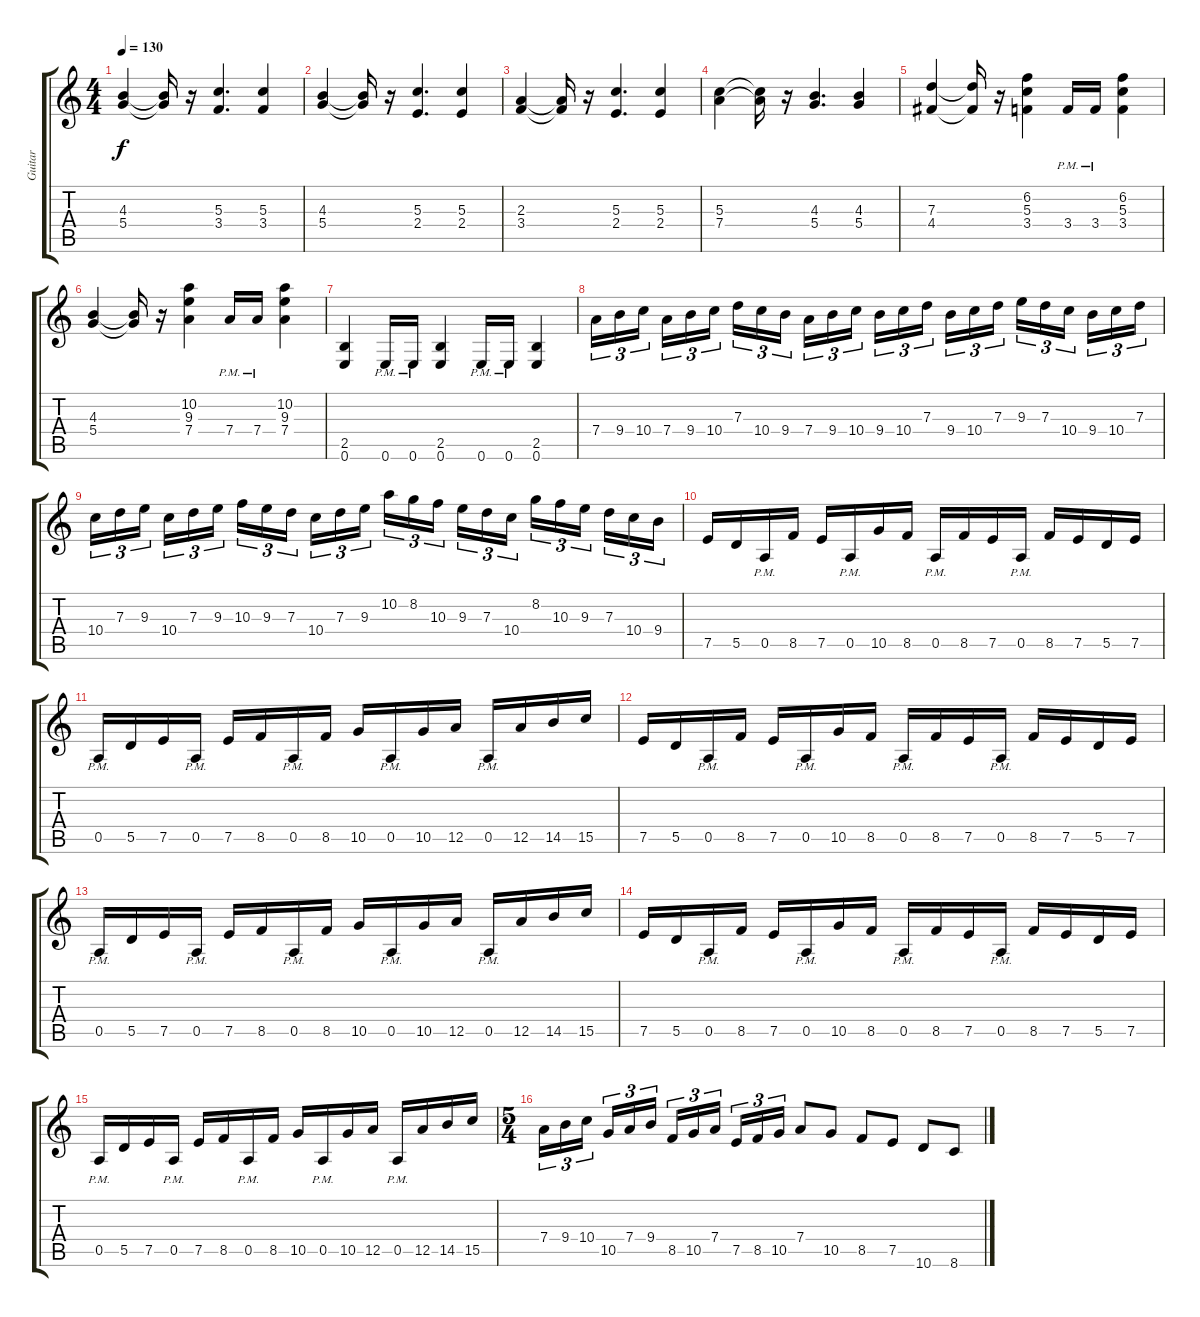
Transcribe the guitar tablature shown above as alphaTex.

\track ("Guitar" "Guitar") {instrument distortionguitar}
\staff {score tabs}
\tuning (E4 B3 G3 D3 A2 E2) {hide}
\ts (4 4)
\tempo 130
\clef g2
\ks c
(4.3 5.4).4{dy f} (4.3{t} 5.4{t}).16 r.16 (5.3 3.4).4{d} (5.3 3.4).4 |
(4.3 5.4).4 (4.3{t} 5.4{t}).16 r.16 (5.3 2.4).4{d} (5.3 2.4).4 |
(2.3 3.4).4 (2.3{t} 3.4{t}).16 r.16 (5.3 2.4).4{d} (5.3 2.4).4 |
(5.3 7.4).4 (5.3{t} 7.4{t}).16 r.16 (4.3 5.4).4{d} (4.3 5.4).4 |
(7.3 4.4).4 (7.3{t} 4.4{t}).16 r.16 (6.2 5.3 3.4).4 3.4{pm}.16 3.4{pm}.16 (6.2 5.3 3.4).4 |
(4.3 5.4).4 (4.3{t} 5.4{t}).16 r.16 (10.2 9.3 7.4).4 7.4{pm}.16 7.4{pm}.16 (10.2 9.3 7.4).4 |
(2.5 0.6).4 0.6{pm}.16 0.6{pm}.16 (2.5 0.6).4 0.6{pm}.16 0.6{pm}.16 (2.5 0.6).4 |
7.4.16{tu (3 2)} 9.4.16{tu (3 2)} 10.4.16{tu (3 2) beam splitsecondary} 7.4.16{tu (3 2)} 9.4.16{tu (3 2)} 10.4.16{tu (3 2)} 7.3.16{tu (3 2)} 10.4.16{tu (3 2)} 9.4.16{tu (3 2) beam splitsecondary} 7.4.16{tu (3 2)} 9.4.16{tu (3 2)} 10.4.16{tu (3 2)} 9.4.16{tu (3 2)} 10.4.16{tu (3 2)} 7.3.16{tu (3 2) beam splitsecondary} 9.4.16{tu (3 2)} 10.4.16{tu (3 2)} 7.3.16{tu (3 2)} 9.3.16{tu (3 2)} 7.3.16{tu (3 2)} 10.4.16{tu (3 2) beam splitsecondary} 9.4.16{tu (3 2)} 10.4.16{tu (3 2)} 7.3.16{tu (3 2)} |
10.4.16{tu (3 2)} 7.3.16{tu (3 2)} 9.3.16{tu (3 2) beam splitsecondary} 10.4.16{tu (3 2)} 7.3.16{tu (3 2)} 9.3.16{tu (3 2)} 10.3.16{tu (3 2)} 9.3.16{tu (3 2)} 7.3.16{tu (3 2) beam splitsecondary} 10.4.16{tu (3 2)} 7.3.16{tu (3 2)} 9.3.16{tu (3 2)} 10.2.16{tu (3 2)} 8.2.16{tu (3 2)} 10.3.16{tu (3 2) beam splitsecondary} 9.3.16{tu (3 2)} 7.3.16{tu (3 2)} 10.4.16{tu (3 2)} 8.2.16{tu (3 2)} 10.3.16{tu (3 2)} 9.3.16{tu (3 2) beam splitsecondary} 7.3.16{tu (3 2)} 10.4.16{tu (3 2)} 9.4.16{tu (3 2)} |
7.5.16 5.5.16 0.5{pm}.16 8.5.16 7.5.16 0.5{pm}.16 10.5.16 8.5.16 0.5{pm}.16 8.5.16 7.5.16 0.5{pm}.16 8.5.16 7.5.16 5.5.16 7.5.16 |
0.5{pm}.16 5.5.16 7.5.16 0.5{pm}.16 7.5.16 8.5.16 0.5{pm}.16 8.5.16 10.5.16 0.5{pm}.16 10.5.16 12.5.16 0.5{pm}.16 12.5.16 14.5.16 15.5.16 |
7.5.16 5.5.16 0.5{pm}.16 8.5.16 7.5.16 0.5{pm}.16 10.5.16 8.5.16 0.5{pm}.16 8.5.16 7.5.16 0.5{pm}.16 8.5.16 7.5.16 5.5.16 7.5.16 |
0.5{pm}.16 5.5.16 7.5.16 0.5{pm}.16 7.5.16 8.5.16 0.5{pm}.16 8.5.16 10.5.16 0.5{pm}.16 10.5.16 12.5.16 0.5{pm}.16 12.5.16 14.5.16 15.5.16 |
7.5.16 5.5.16 0.5{pm}.16 8.5.16 7.5.16 0.5{pm}.16 10.5.16 8.5.16 0.5{pm}.16 8.5.16 7.5.16 0.5{pm}.16 8.5.16 7.5.16 5.5.16 7.5.16 |
0.5{pm}.16 5.5.16 7.5.16 0.5{pm}.16 7.5.16 8.5.16 0.5{pm}.16 8.5.16 10.5.16 0.5{pm}.16 10.5.16 12.5.16 0.5{pm}.16 12.5.16 14.5.16 15.5.16 |
\ts (5 4)
7.4.16{tu (3 2)} 9.4.16{tu (3 2)} 10.4.16{tu (3 2) beam splitsecondary} 10.5.16{tu (3 2)} 7.4.16{tu (3 2)} 9.4.16{tu (3 2)} 8.5.16{tu (3 2)} 10.5.16{tu (3 2)} 7.4.16{tu (3 2) beam splitsecondary} 7.5.16{tu (3 2)} 8.5.16{tu (3 2)} 10.5.16{tu (3 2)} 7.4.8 10.5.8 8.5.8 7.5.8 10.6.8 8.6.8
